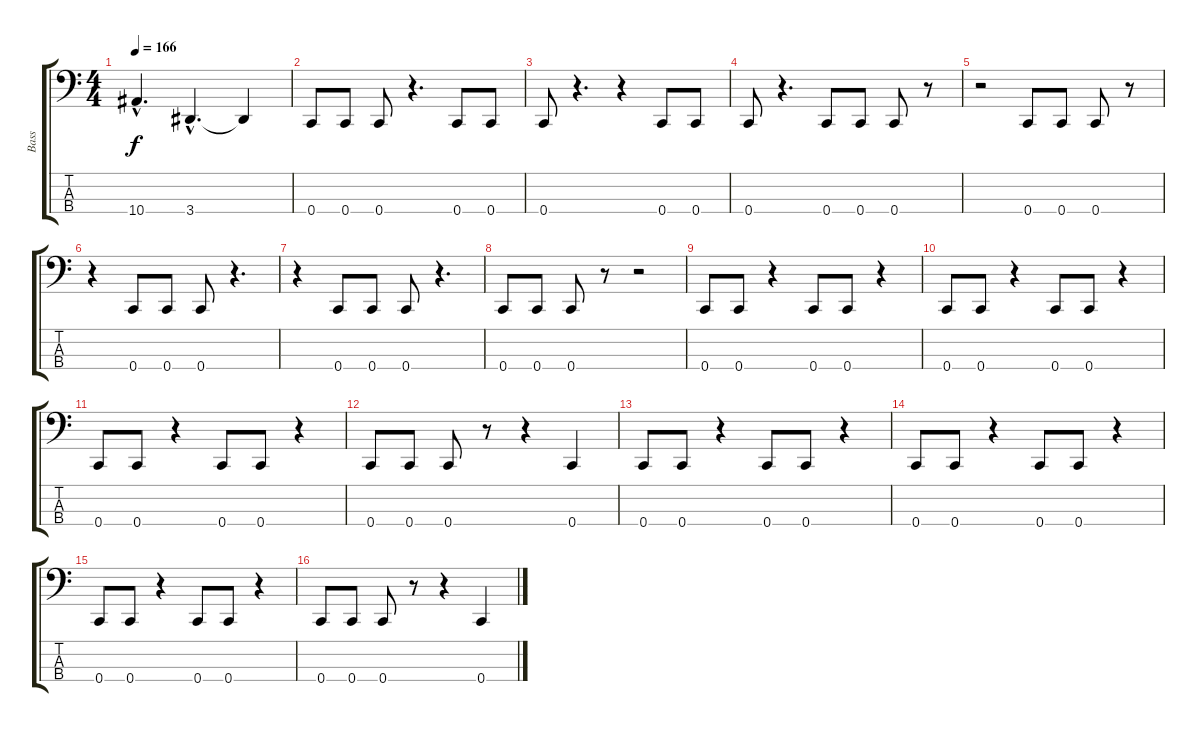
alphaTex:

\track ("Bass" "Bass") {instrument electricbasspick}
\staff {score tabs}
\tuning (F2 C2 G1 C1) {hide}
\ts (4 4)
\tempo 166
\clef f4
\ks c
10.4{hac t}.4{d dy f} 3.4{hac}.4{d} 3.4{t}.4 |
0.4.8 0.4.8 0.4.8 r.4{d} 0.4.8 0.4.8 |
0.4.8 r.4{d} r.4 0.4.8 0.4.8 |
0.4.8 r.4{d} 0.4.8 0.4.8 0.4.8 r.8 |
r.2 0.4.8 0.4.8 0.4.8 r.8 |
r.4 0.4.8 0.4.8 0.4.8 r.4{d} |
r.4 0.4.8 0.4.8 0.4.8 r.4{d} |
0.4.8 0.4.8 0.4.8 r.8 r.2 |
0.4.8 0.4.8 r.4 0.4.8 0.4.8 r.4 |
0.4.8 0.4.8 r.4 0.4.8 0.4.8 r.4 |
0.4.8 0.4.8 r.4 0.4.8 0.4.8 r.4 |
0.4.8 0.4.8 0.4.8 r.8 r.4 0.4.4 |
0.4.8 0.4.8 r.4 0.4.8 0.4.8 r.4 |
0.4.8 0.4.8 r.4 0.4.8 0.4.8 r.4 |
0.4.8 0.4.8 r.4 0.4.8 0.4.8 r.4 |
0.4.8 0.4.8 0.4.8 r.8 r.4 0.4.4
